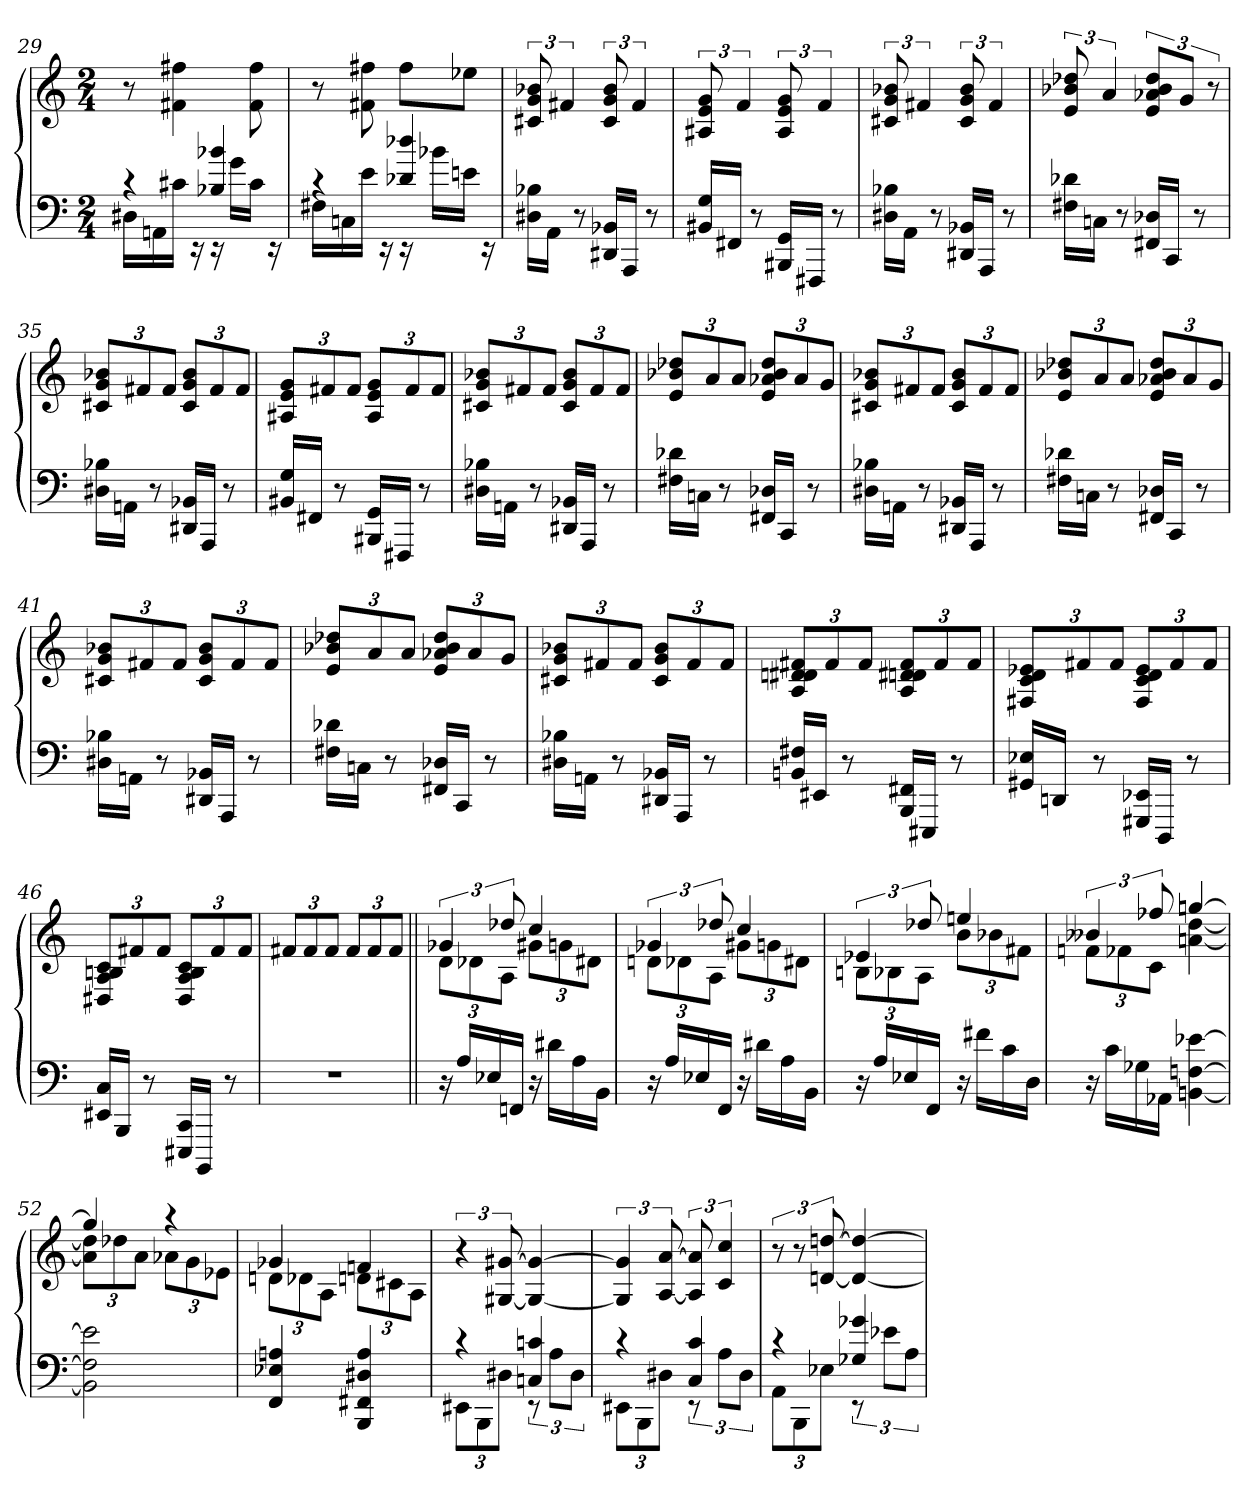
**kern	**kern
*part1	*part1
*staff2	*staff1
*clefF4	*clefG2
*k[]	*k[]
*M2/4	*M2/4
=29	=29
*^	*
4rc	16D#XLL	8r
.	16AAn	.
.	16c#XJJ	4f#X 4ff#X
.	16rEE	.
4B-X 4b-X	16rEE	.
.	16gLL	.
.	16c#JJ	8f# 8ff#
.	16rEE	.
=30	=30	=30
4rc	16F#XLL	8r
.	16Cn	.
.	16eJJ	8f#X 8ff#X
.	16rEE	.
4d-X 4dd-X	16rEE	8ff#L
.	16b-XLL	.
.	16enJJ	8ee-XJ
.	16rEE	.
*v	*v	*
=31	=31
16D#X 16B-XLL	12c#X 12g 12b-X
16AAJJ	.
.	6f#X
8r	.
16DD#X 16BB-XLL	12c# 12g 12b-
16AAAJJ	.
.	6f#
8r	.
=32	=32
16BB#X 16GLL	12A#X 12e 12g
16FF#XJJ	.
.	6f
8r	.
16BBB#X 16GGLL	12A# 12e 12g
16FFF#XJJ	.
.	6f
8r	.
=33	=33
16D#X 16B-XLL	12c#X 12g 12b-X
16AAJJ	.
.	6f#X
8r	.
16DD#X 16BB-XLL	12c# 12g 12b-
16AAAJJ	.
.	6f#
8r	.
=34	=34
16F#X 16d-XLL	12e 12b-X 12dd-X
16CnJJ	.
.	6a
8r	.
16FF#X 16D-XLL	12e 12a-X 12b- 12dd-L
16CCJJ	.
.	12gJ
8r	.
.	12r
=35	=35
16D#X 16B-XLL	12c#X 12g 12b-XL
16AAnJJ	.
.	12f#X
8r	.
.	12f#J
16DD#X 16BB-XLL	12c# 12g 12b-L
16AAAJJ	.
.	12f#
8r	.
.	12f#J
=36	=36
16BB#X 16GLL	12A#X 12e 12gL
16FF#XJJ	.
.	12f#X
8r	.
.	12f#J
16BBB#X 16GGLL	12A# 12e 12gL
16FFF#XJJ	.
.	12f#
8r	.
.	12f#J
=37	=37
16D#X 16B-XLL	12c#X 12g 12b-XL
16AAnJJ	.
.	12f#X
8r	.
.	12f#J
16DD#X 16BB-XLL	12c# 12g 12b-L
16AAAJJ	.
.	12f#
8r	.
.	12f#J
=38	=38
16F#X 16d-XLL	12e 12b-X 12dd-XL
16CnJJ	.
.	12a
8r	.
.	12aJ
16FF#X 16D-XLL	12e 12a-X 12b- 12dd-L
16CCJJ	.
.	12a-
8r	.
.	12gJ
=39	=39
16D#X 16B-XLL	12c#X 12g 12b-XL
16AAnJJ	.
.	12f#X
8r	.
.	12f#J
16DD#X 16BB-XLL	12c# 12g 12b-L
16AAAJJ	.
.	12f#
8r	.
.	12f#J
=40	=40
16F#X 16d-XLL	12e 12b-X 12dd-XL
16CnJJ	.
.	12a
8r	.
.	12aJ
16FF#X 16D-XLL	12e 12a-X 12b- 12dd-L
16CCJJ	.
.	12a-
8r	.
.	12gJ
=41	=41
16D#X 16B-XLL	12c#X 12g 12b-XL
16AAnJJ	.
.	12f#X
8r	.
.	12f#J
16DD#X 16BB-XLL	12c# 12g 12b-L
16AAAJJ	.
.	12f#
8r	.
.	12f#J
=42	=42
16F#X 16d-XLL	12e 12b-X 12dd-XL
16CnJJ	.
.	12a
8r	.
.	12aJ
16FF#X 16D-XLL	12e 12a-X 12b- 12dd-L
16CCJJ	.
.	12a-
8r	.
.	12gJ
=43	=43
16D#X 16B-XLL	12c#X 12g 12b-XL
16AAnJJ	.
.	12f#X
8r	.
.	12f#J
16DD#X 16BB-XLL	12c# 12g 12b-L
16AAAJJ	.
.	12f#
8r	.
.	12f#J
=44	=44
16BBn 16F#XLL	12A 12dn 12d#X 12f#XL
16EE#XJJ	.
.	12f#
8r	.
.	12f#J
16BBB 16FF#XLL	12A 12dn 12d#X 12f#L
16EEE#XJJ	.
.	12f#
8r	.
.	12f#J
=45	=45
16GG#X 16E-XLL	12F#X 12c 12d 12e-XL
16DDnJJ	.
.	12f#X
8r	.
.	12f#J
16GGG#X 16EE-XLL	12F# 12c 12d 12e-L
16DDDJJ	.
.	12f#
8r	.
.	12f#J
=46	=46
16EE#X 16CLL	12D#X 12A 12Bn 12cL
16BBBJJ	.
.	12f#X
8r	.
.	12f#J
16EEE#X 16CCLL	12D# 12A 12B 12cL
16BBBBJJ	.
.	12f#
8r	.
.	12f#J
=47	=47
2r	12f#XL
.	12f#
.	12f#J
.	12f#L
.	12f#
.	12f#J
=48||	=48||
*	*^
16r	6g-X	12dL
16ALL	.	.
.	.	12d-X
16E-X	.	.
.	12dd-X	12AJ
16FFnJJ	.	.
16r	4cc	12g#XL
16d#XLL	.	.
.	.	12gn
16A	.	.
.	.	12d#XJ
16BBJJ	.	.
=49	=49	=49
16r	6g-X	12dnL
16ALL	.	.
.	.	12d-X
16E-X	.	.
.	12dd-X	12AJ
16FFJJ	.	.
16r	4cc	12g#XL
16d#XLL	.	.
.	.	12gn
16A	.	.
.	.	12d#XJ
16BBJJ	.	.
=50	=50	=50
16r	6e-X	12BnL
16ALL	.	.
.	.	12B-X
16E-X	.	.
.	12dd-X	12AJ
16FFJJ	.	.
16r	4een	12bL
16f#XLL	.	.
.	.	12b-X
16c	.	.
.	.	12f#XJ
16DJJ	.	.
=51	=51	=51
16r	6b--X	12fnL
16cLL	.	.
.	.	12f-X
16G-X	.	.
.	12ff-X	12cJ
16AA-XJJ	.	.
[4BBn [4Fn [4e-X	[4ggn	[4an [4dd
=52	=52	=52
2BB] 2F] 2e-]	4gg]	12a] 12dd]L
.	.	12dd-X
.	.	12aJ
.	4raa	12a-XL
.	.	12g
.	.	12e-XJ
=53	=53	=53
4FF 4E-X 4An	4g-X	12dnL
.	.	12d-X
.	.	12AJ
4BBB 4FF#X 4D#X 4A	4fn	12dnL
.	.	12c#X
.	.	12AJ
*	*v	*v
=54	=54
*^	*
4rc	12EE#XL	6r
.	12BBB	.
.	12D#XJ	[12G#X [12g#X
4Cn 4cn	12rEE	4G#_ 4g#_
.	12AL	.
.	12D#J	.
=55	=55	=55
4rc	12EE#XL	6G#] 6g#]
.	12BBB	.
.	12D#XJ	[12A [12a
4C 4c	12rEE	12A] 12a]
.	12AL	6c 6cc
.	12D#J	.
=56	=56	=56
4rc	12AAL	12r
.	12BBB	12r
.	12E-XJ	[12dn [12ddn
4G-X 4g-X	12rEE	4d_ 4dd_
.	12e-XL	.
.	12AJ	.
*v	*v	*
=	=
*-	*-
